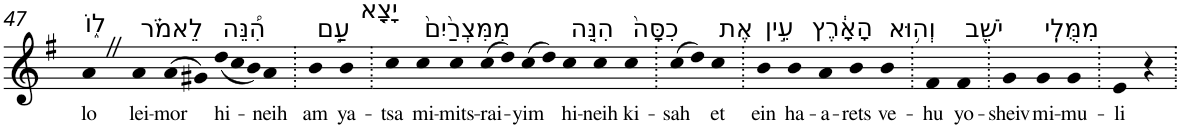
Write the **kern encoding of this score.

**kern	**text
*part1	*part1
*staff1	*staff1
*I"Piano	*
*I'Pno	*
!!LO:PB:g=z
*clefG2	*
*k[f#]	*
*G:	*
=47	=47
!LO:TX:a:t=ל֑וֹ	!
!	!LO:LY:b
4aZ	lo
!LO:TX:a:t=לֵאמֹ֗ר	!
!	!LO:LY:b
4a	lei-
!	!LO:LY:b
(>8a	-mor
8g#X)	.
*Xtuplet	*
!LO:TX:a:t=הִ֠נֵּה	!
!	!LO:LY:b
(<12dd	hi-
12cc	.
12b)	.
!	!LO:LY:b
4a	-neih
=48.	=48.
!LO:TX:a:t=עַ֣ם	!
!	!LO:LY:b
4b	am
!LO:TX:a:t=יָצָ֤א	!
!	!LO:LY:b
4b	ya-
=49.	=49.
!	!LO:LY:b
4cc	-tsa
!LO:TX:a:t=מִמִּצְרַ֙יִם֙	!
!	!LO:LY:b
4cc	mi-
!	!LO:LY:b
4cc	-mits-
!	!LO:LY:b
(>8cc	-rai-
8dd)	.
!	!LO:LY:b
(>8cc	-yim
8dd)	.
!LO:TX:a:t=הִנֵּ֤ה	!
!	!LO:LY:b
4cc	hi-
!	!LO:LY:b
4cc	-neih
!LO:TX:a:t=כִסָּה֙	!
!	!LO:LY:b
4cc	ki-
=50.	=50.
!	!LO:LY:b
(>8cc	-sah
8dd)	.
!LO:TX:a:t=אֶת	!
!	!LO:LY:b
4cc	et
=51.	=51.
!LO:TX:a:t=עֵ֣ין	!
!	!LO:LY:b
4b	ein
!LO:TX:a:t=הָאָ֔רֶץ	!
!	!LO:LY:b
4b	ha-
!	!LO:LY:b
4a	-a-
!	!LO:LY:b
4b	-rets
!LO:TX:a:t=וְה֥וּא	!
!	!LO:LY:b
4b	ve-
=52.	=52.
!	!LO:LY:b
4f#	-hu
!LO:TX:a:t=יֹשֵׁ֖ב	!
!	!LO:LY:b
4f#	yo-
=53.	=53.
!	!LO:LY:b
4g	-sheiv
!LO:TX:a:t=מִמֻּלִֽי	!
!	!LO:LY:b
4g	mi-
!	!LO:LY:b
4g	-mu-
=54.	=54.
!	!LO:LY:b
4e	-li
4r	.
=.	=.
*-	*-
